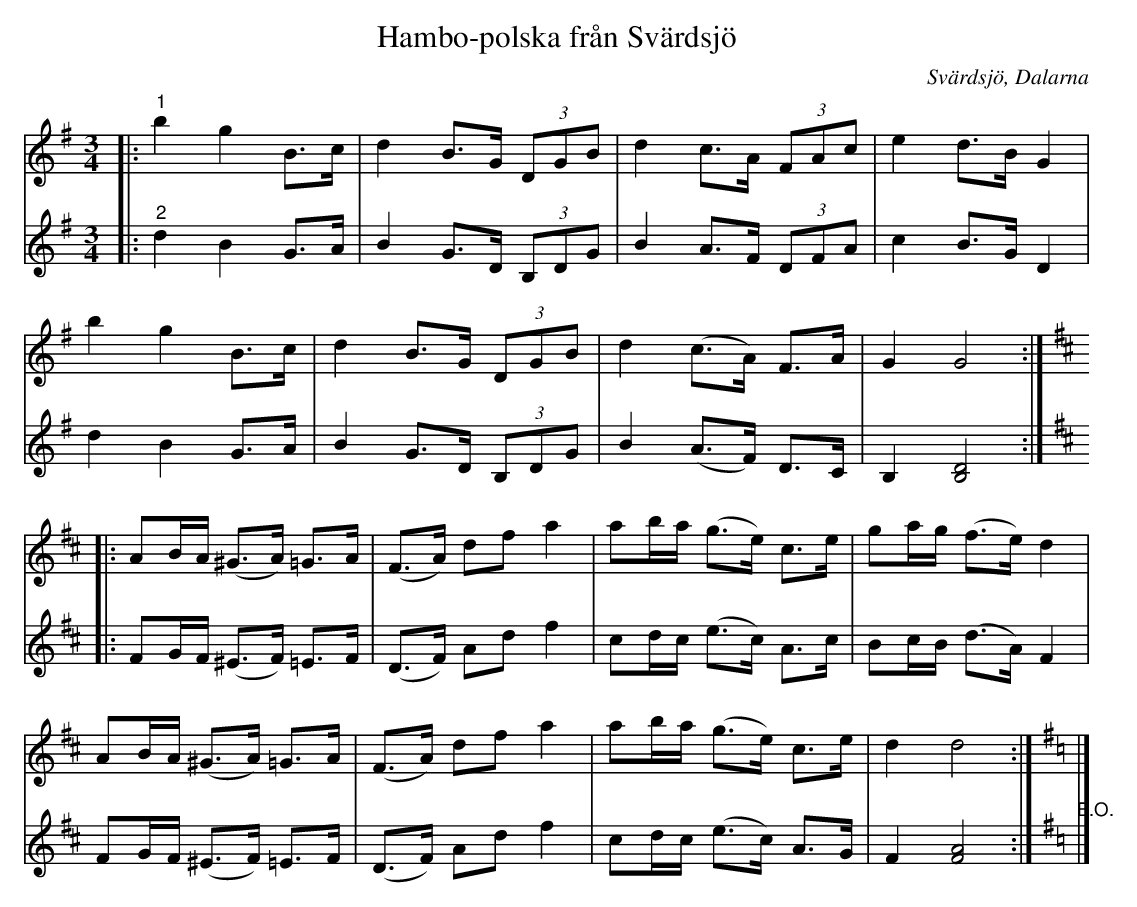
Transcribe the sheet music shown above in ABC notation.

X:1
T:Hambo-polska från Svärdsjö
O:Svärdsjö, Dalarna
L:1/8
M:3/4
K:G
V:1
|:"^1" b2 g2 B>c | d2 B>G (3DGB | d2 c>A (3FAc | e2 d>B G2 |
b2 g2 B>c | d2 B>G (3DGB | d2 (c>A) F>A | G2 G4 ::
[K:D] AB/A/ (^G>A) =G>A | (F>A) df a2 | ab/a/ (g>e) c>e | ga/g/ (f>e) d2 |
AB/A/ (^G>A) =G>A | (F>A) df a2 | ab/a/ (g>e) c>e | d2 d4 :|[K:G] |]
V:2
|:"^2" d2 B2 G>A | B2 G>D (3B,DG | B2 A>F (3DFA | c2 B>G D2 |
d2 B2 G>A | B2 G>D (3B,DG | B2 (A>F) D>C | B,2 [B,D]4 ::
[K:D] FG/F/ (^E>F) =E>F | (D>F) Ad f2 | cd/c/ (e>c) A>c | Bc/B/ (d>A) F2 |
FG/F/ (^E>F) =E>F | (D>F) Ad f2 | cd/c/ (e>c) A>G | F2 [FA]4 :|[K:G]"^B.O." |]
